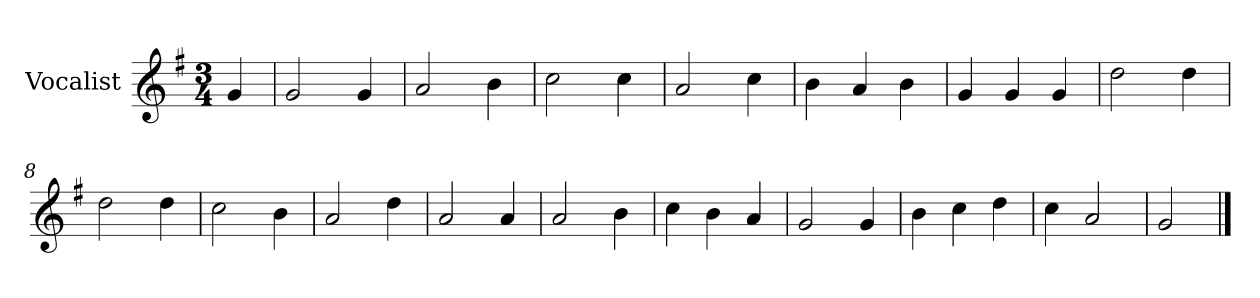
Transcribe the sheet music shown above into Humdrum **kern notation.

**kern
*part1
*staff1
*I"Vocalist
*k[f#]
*G:
*M3/4
=
4g
=1
2g
4g
=2
2a
4b
=3
2cc
4cc
=4
2a
4cc
=5
4b
4a
4b
=6
4g
4g
4g
=7
2dd
4dd
=8
2dd
4dd
=9
2cc
4b
=10
2a
4dd
=11
2a
4a
=12
2a
4b
=13
4cc
4b
4a
=14
2g
4g
=15
4b
4cc
4dd
=16
4cc
2a
=17
2g
==
*-
